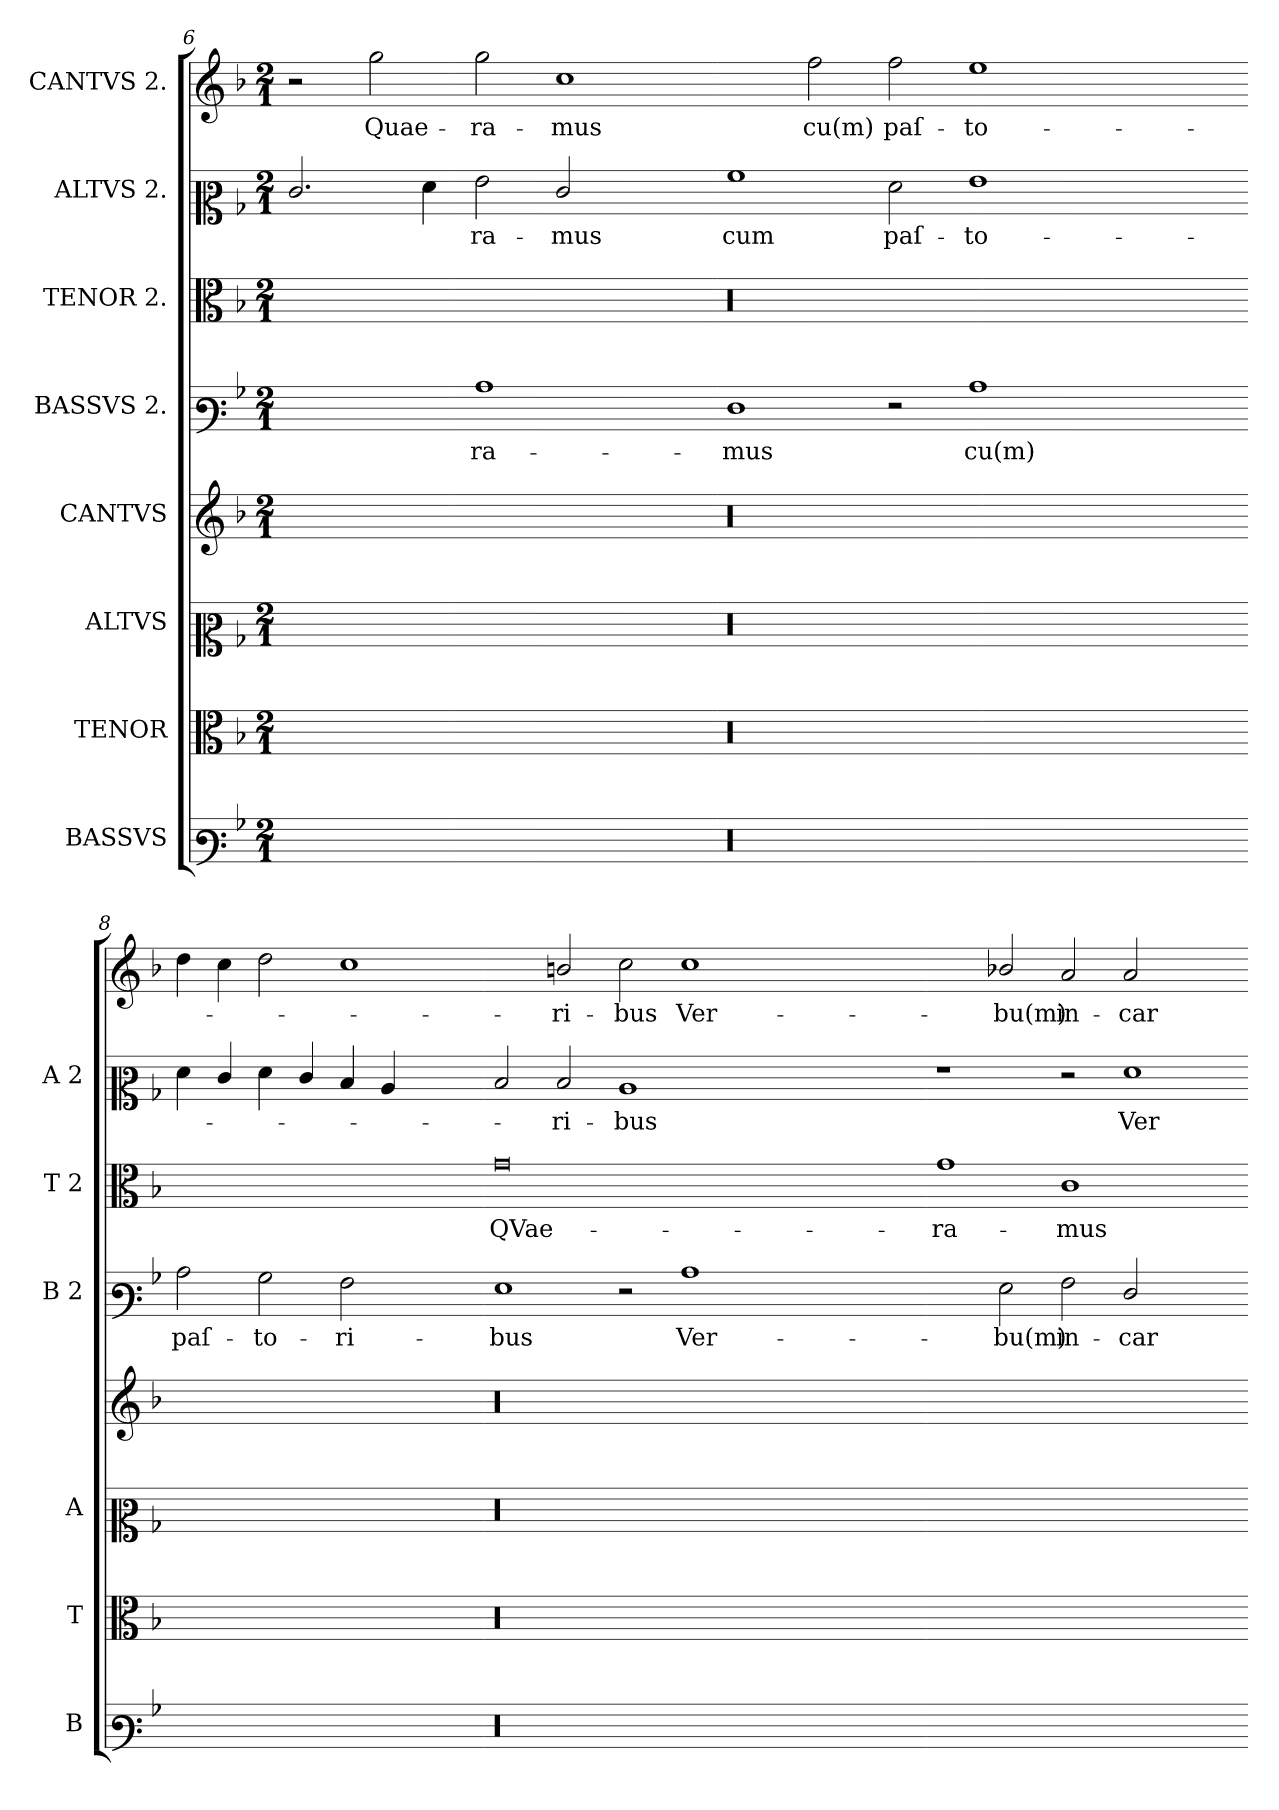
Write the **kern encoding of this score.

**kern	**kern	**kern	**kern	**kern	**text	**kern	**text	**kern	**text	**kern	**text
*part8	*part7	*part6	*part5	*part4	*part4	*part3	*part3	*part2	*part2	*part1	*part1
*staff8	*staff7	*staff6	*staff5	*staff4	*staff4	*staff3	*staff3	*staff2	*staff2	*staff1	*staff1
*I"BASSVS	*I"TENOR	*I"ALTVS	*I"CANTVS	*I"BASSVS 2.	*	*I"TENOR 2.	*	*I"ALTVS 2.	*	*I"CANTVS 2.	*
*I'B	*I'T	*I'A	*	*I'B 2	*	*I'T 2	*	*I'A 2	*	*	*
*clefF3	*clefC3	*clefC2	*clefG2	*clefF3	*	*clefC3	*	*clefC2	*	*clefG2	*
*k[b-]	*k[b-]	*k[b-]	*k[b-]	*k[b-]	*	*k[b-]	*	*k[b-]	*	*k[b-]	*
*F:ion	*F:ion	*F:ion	*F:ion	*F:ion	*	*F:ion	*	*F:ion	*	*F:ion	*
*M2/1	*M2/1	*M2/1	*M2/1	*M2/1	*	*M2/1	*	*M2/1	*	*M2/1	*
=6	=6	=6	=6	=6	=6	=6	=6	=6	=6	=6	=6
0ryy	0ryy	0ryy	0ryy	1ryy	.	0ryy	.	2.e/	.	2r	.
.	.	.	.	.	.	.	.	.	.	2gg\	Quae-
.	.	.	.	.	.	.	.	4f\	.	.	.
!	!	!	!	!	!	!	!	!	!LO:LY:i	!	!
.	.	.	.	1c	-ra-	.	.	2g\	-ra-	2gg\	-ra-
!	!	!	!	!	!	!	!	!	!LO:LY:i	!	!
.	.	.	.	.	.	.	.	2e/	-mus	1cc\	-mus
2ryy	2ryy	2ryy	2ryy	2ryy	.	2ryy	.	2ryy	.	.	.
=7-	=7-	=7-	=7-	=7-	=7-	=7-	=7-	=7-	=7-	=7-	=7-
!	!	!	!	!	!	!	!	!	!LO:LY:i	!	!
00r	00r	00r	00r	1F	-mus	00r	.	1a	cum	2ryy	.
.	.	.	.	.	.	.	.	.	.	2ff\	cu(m)
!	!	!	!	!	!	!	!	!	!LO:LY:i	!	!
.	.	.	.	2r	.	.	.	2f\	paſ-	2ff\	paſ-
!	!	!	!	!	!	!	!	!	!LO:LY:i	!	!
.	.	.	.	1c\	cu(m)	.	.	1g\	-to-	1ee\	-to-
.	.	.	.	1.ryy	.	.	.	1.ryy	.	1.ryy	.
=8-	=8-	=8-	=8-	=8-	=8-	=8-	=8-	=8-	=8-	=8-	=8-
0ryy	0ryy	0ryy	0ryy	2c\	paſ-	0ryy	.	4f\	.	4dd\	.
.	.	.	.	.	.	.	.	4e/	.	4cc\	.
.	.	.	.	2B-\	-to-	.	.	4f\	.	2dd\	.
.	.	.	.	.	.	.	.	4e/	.	.	.
.	.	.	.	2A\	-ri-	.	.	4d/	.	1cc\	.
.	.	.	.	.	.	.	.	4c/	.	.	.
.	.	.	.	2ryy	.	.	.	2ryy	.	.	.
=9-	=9-	=9-	=9-	=9-	=9-	=9-	=9-	=9-	=9-	=9-	=9-
00r	00r	00r	00r	1G	-bus	0g	QVae-	2d/	.	2ryy	.
!	!	!	!	!	!	!	!	!	!LO:LY:i	!	!
.	.	.	.	.	.	.	.	2d/	-ri-	2bn/	-ri-
!	!	!	!	!	!	!	!	!	!LO:LY:i	!	!
.	.	.	.	2r	.	.	.	1c	-bus	2cc\	-bus
.	.	.	.	1c\	Ver-	.	.	.	.	1cc\	Ver-
.	.	.	.	.	.	0ryy	.	0ryy	.	.	.
.	.	.	.	1.ryy	.	.	.	.	.	1.ryy	.
=10-	=10-	=10-	=10-	=10-	=10-	=10-	=10-	=10-	=10-	=10-	=10-
0ryy	0ryy	0ryy	0ryy	2ryy	.	1g	-ra-	1r	.	2ryy	.
.	.	.	.	2G\	-bu(m)	.	.	.	.	2b-X/	-bu(m)
.	.	.	.	2A\	in-	1c	-mus	2r	.	2a/	in-
.	.	.	.	2F/	-car-	.	.	1f\	Ver-	2a/	-car-
2ryy	2ryy	2ryy	2ryy	2ryy	.	2ryy	.	.	.	2ryy	.
=-	=-	=-	=-	=-	=-	=-	=-	=-	=-	=-	=-
*-	*-	*-	*-	*-	*-	*-	*-	*-	*-	*-	*-
